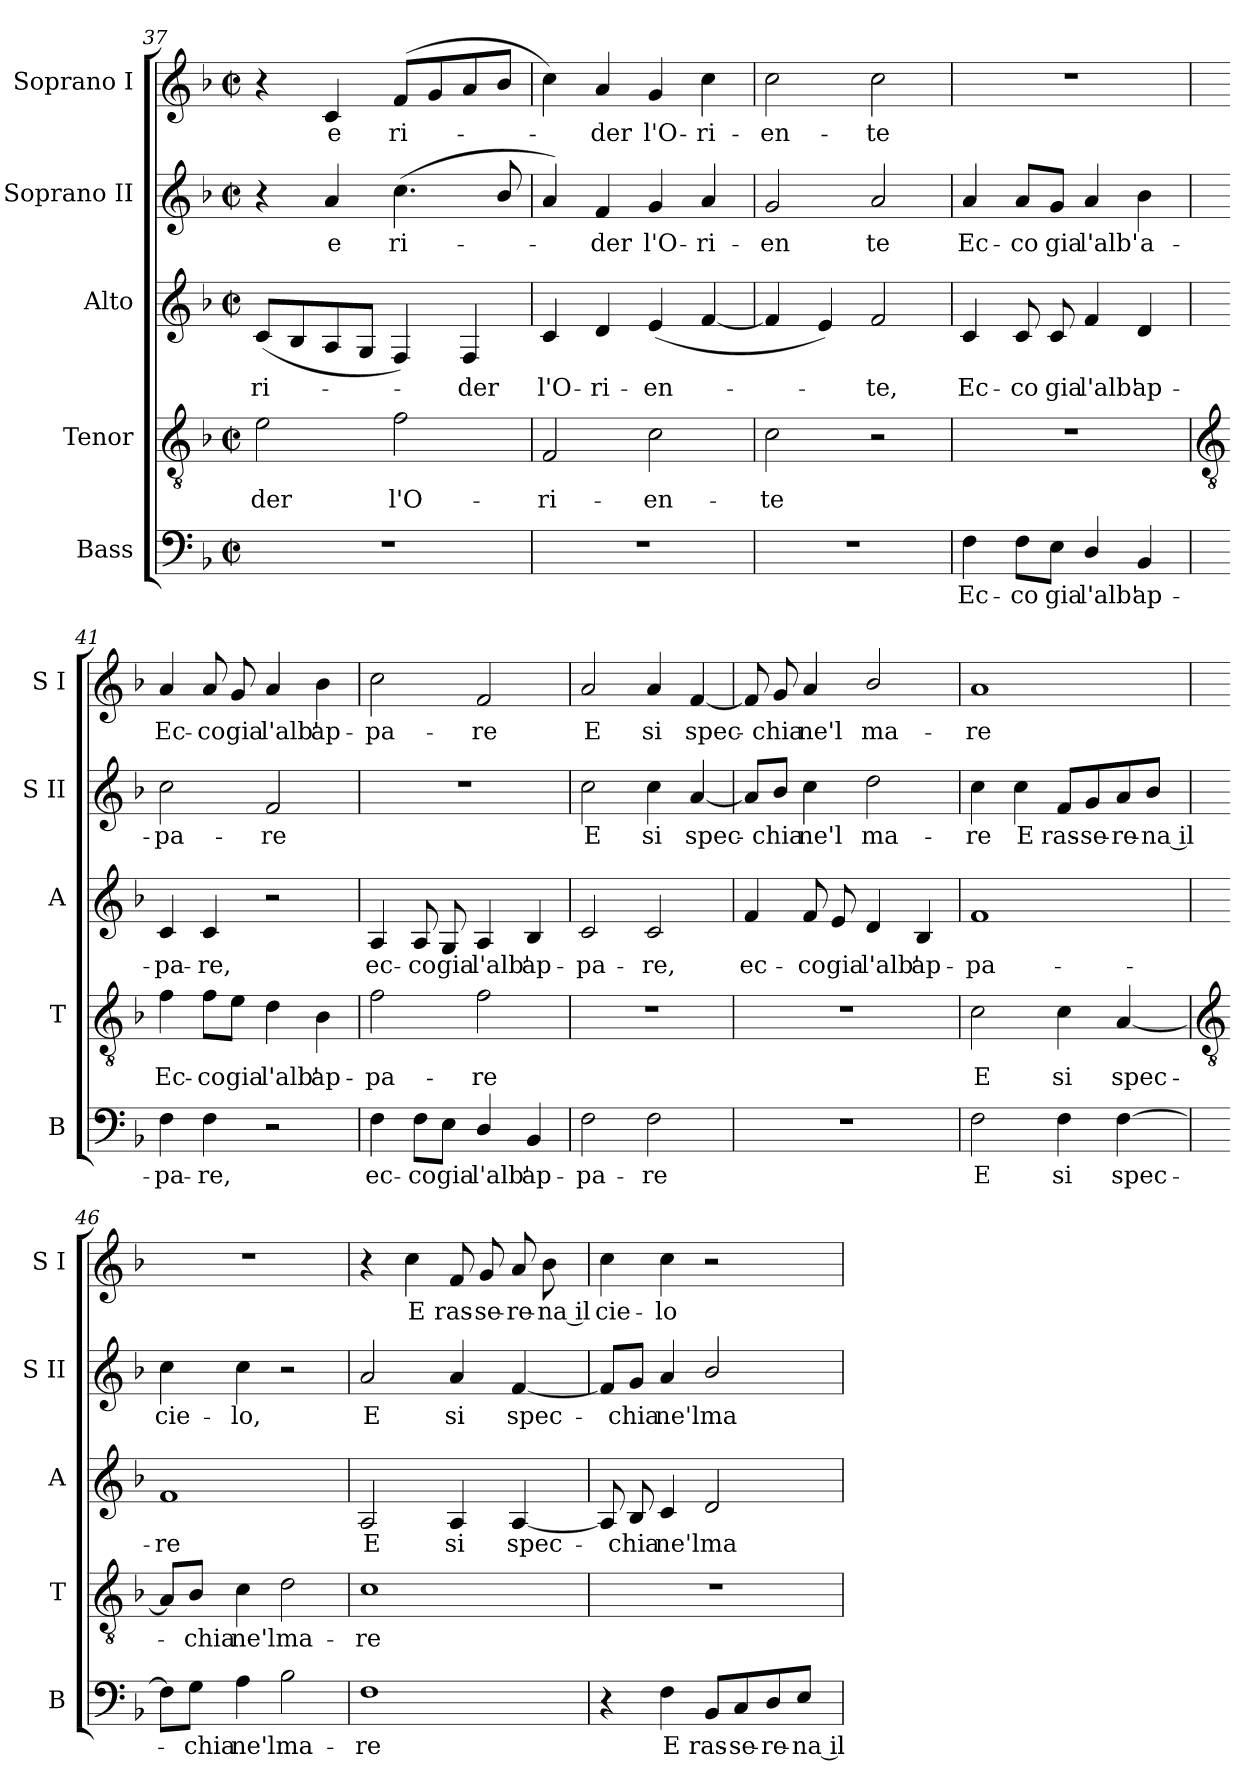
**kern	**text	**kern	**text	**kern	**text	**kern	**text	**kern	**text
*part5	*part5	*part4	*part4	*part3	*part3	*part2	*part2	*part1	*part1
*staff5	*staff5	*staff4	*staff4	*staff3	*staff3	*staff2	*staff2	*staff1	*staff1
*I"Bass	*	*I"Tenor	*	*I"Alto	*	*I"Soprano II	*	*I"Soprano I	*
*I'B	*	*I'T	*	*I'A	*	*I'S II	*	*I'S I	*
*clefF4	*	*clefGv2	*	*clefG2	*	*clefG2	*	*clefG2	*
*k[b-]	*	*k[b-]	*	*k[b-]	*	*k[b-]	*	*k[b-]	*
*F:	*	*F:	*	*F:	*	*F:	*	*F:	*
*M2/2	*	*M2/2	*	*M2/2	*	*M2/2	*	*M2/2	*
*met(c|)	*	*met(c|)	*	*met(c|)	*	*met(c|)	*	*met(c|)	*
=37	=37	=37	=37	=37	=37	=37	=37	=37	=37
!	!	!	!LO:LY:b	!	!LO:LY:b	!	!	!	!
1r	.	2e	-der	(<8cL	ri-	4r	.	4r	.
.	.	.	.	8B-	.	.	.	.	.
!	!	!	!	!	!	!	!LO:LY:b	!	!LO:LY:b
.	.	.	.	8A	.	4a	e	4c	e
.	.	.	.	8GJ	.	.	.	.	.
!	!	!	!LO:LY:b	!	!	!	!LO:LY:b	!	!LO:LY:b
.	.	2f	l'O-	4F)	.	(<4.cc	ri-	(<8fL	ri-
.	.	.	.	.	.	.	.	8g	.
!	!	!	!	!	!LO:LY:b	!	!	!	!
.	.	.	.	4F	der	.	.	8a	.
.	.	.	.	.	.	8b-/	.	8b-J	.
=38	=38	=38	=38	=38	=38	=38	=38	=38	=38
!	!	!	!LO:LY:b	!	!LO:LY:b	!	!	!	!
1r	.	2F	-ri-	4c	l'O-	4a)	.	4cc)	.
!	!	!	!	!	!LO:LY:b	!	!LO:LY:b	!	!LO:LY:b
.	.	.	.	4d	-ri-	4f	der	4a	der
!	!	!	!LO:LY:b	!	!LO:LY:b	!	!LO:LY:b	!	!LO:LY:b
.	.	2c	-en-	(<4e	-en-	4g	l'O-	4g	l'O-
!	!	!	!	!	!	!	!LO:LY:b	!	!LO:LY:b
.	.	.	.	[4f	.	4a	-ri-	4cc	-ri-
=39	=39	=39	=39	=39	=39	=39	=39	=39	=39
!	!	!	!LO:LY:b	!	!	!	!LO:LY:b	!	!LO:LY:b
1r	.	2c	-te	4f]	.	2g	-en	2cc	-en-
.	.	.	.	4e)	.	.	.	.	.
!	!	!	!	!	!LO:LY:b	!	!LO:LY:b	!	!LO:LY:b
.	.	2r	.	2f	te,	2a	te	2cc	-te
=40	=40	=40	=40	=40	=40	=40	=40	=40	=40
!	!LO:LY:b	!	!	!	!LO:LY:b	!	!LO:LY:b	!	!
4F	Ec-	1r	.	4c	Ec-	4a	Ec-	1r	.
!	!LO:LY:b	!	!	!	!LO:LY:b	!	!LO:LY:b	!	!
8F\L	-co	.	.	8c	-co	8a/L	-co	.	.
!	!LO:LY:b	!	!	!	!LO:LY:b	!	!LO:LY:b	!	!
8E\J	gia	.	.	8c	gia	8g/J	gia	.	.
!	!LO:LY:b	!	!	!	!LO:LY:b	!	!LO:LY:b	!	!
4D/	l'alb'	.	.	4f	l'alb'	4a	l'alb'	.	.
!	!LO:LY:b	!	!	!	!LO:LY:b	!	!LO:LY:b	!	!
4BB-	ap-	.	.	4d	ap-	4b-	a-	.	.
!!LO:LB:g=z
=41	=41	=41	=41	=41	=41	=41	=41	=41	=41
*	*	*clefGv2	*	*	*	*	*	*	*
!	!LO:LY:b	!	!LO:LY:b	!	!LO:LY:b	!	!LO:LY:b	!	!LO:LY:b
4F	-pa-	4f	Ec-	4c	-pa-	2cc	-pa-	4a	Ec-
!	!LO:LY:b	!	!LO:LY:b	!	!LO:LY:b	!	!	!	!LO:LY:b
4F	-re,	8f\L	-co	4c	-re,	.	.	8a	-co
!	!	!	!LO:LY:b	!	!	!	!	!	!LO:LY:b
.	.	8e\J	gia	.	.	.	.	8g	gia
!	!	!	!LO:LY:b	!	!	!	!LO:LY:b	!	!LO:LY:b
2r	.	4d	l'alb'	2r	.	2f	-re	4a	l'alb'
!	!	!	!LO:LY:b	!	!	!	!	!	!LO:LY:b
.	.	4B-	ap-	.	.	.	.	4b-	ap-
=42	=42	=42	=42	=42	=42	=42	=42	=42	=42
!	!LO:LY:b	!	!LO:LY:b	!	!LO:LY:b	!	!	!	!LO:LY:b
4F	ec-	2f	-pa-	4A	ec-	1r	.	2cc	-pa-
!	!LO:LY:b	!	!	!	!LO:LY:b	!	!	!	!
8F\L	-co	.	.	8A	-co	.	.	.	.
!	!LO:LY:b	!	!	!	!LO:LY:b	!	!	!	!
8E\J	gia	.	.	8G	gia	.	.	.	.
!	!LO:LY:b	!	!LO:LY:b	!	!LO:LY:b	!	!	!	!LO:LY:b
4D/	l'alb'	2f	-re	4A	l'alb'	.	.	2f	-re
!	!LO:LY:b	!	!	!	!LO:LY:b	!	!	!	!
4BB-	ap-	.	.	4B-	ap-	.	.	.	.
=43	=43	=43	=43	=43	=43	=43	=43	=43	=43
!	!LO:LY:b	!	!	!	!LO:LY:b	!	!LO:LY:b	!	!LO:LY:b
2F	-pa-	1r	.	2c	-pa-	2cc	E	2a	E
!	!LO:LY:b	!	!	!	!LO:LY:b	!	!LO:LY:b	!	!LO:LY:b
2F	-re	.	.	2c	-re,	4cc	si	4a	si
!	!	!	!	!	!	!	!LO:LY:b	!	!LO:LY:b
.	.	.	.	.	.	[4a	spec-	[4f	spec-
=44	=44	=44	=44	=44	=44	=44	=44	=44	=44
!	!	!	!	!	!LO:LY:b	!	!	!	!
1r	.	1r	.	4f	ec-	8a/L]	.	8f]	.
!	!	!	!	!	!	!	!LO:LY:b	!	!LO:LY:b
.	.	.	.	.	.	8b-/J	chia	8g	chia
!	!	!	!	!	!LO:LY:b	!	!LO:LY:b	!	!LO:LY:b
.	.	.	.	8f	-co	4cc	ne'l	4a	ne'l
!	!	!	!	!	!LO:LY:b	!	!	!	!
.	.	.	.	8e	gia	.	.	.	.
!	!	!	!	!	!LO:LY:b	!	!LO:LY:b	!	!LO:LY:b
.	.	.	.	4d	l'alb'	2dd	ma-	2b-/	ma-
!	!	!	!	!	!LO:LY:b	!	!	!	!
.	.	.	.	4B-	ap-	.	.	.	.
=45	=45	=45	=45	=45	=45	=45	=45	=45	=45
!	!LO:LY:b	!	!LO:LY:b	!	!LO:LY:b	!	!LO:LY:b	!	!LO:LY:b
2F	E	2c	E	1f	-pa-	4cc	-re	1a	-re
!	!	!	!	!	!	!	!LO:LY:b	!	!
.	.	.	.	.	.	4cc	E	.	.
!	!LO:LY:b	!	!LO:LY:b	!	!	!	!LO:LY:b	!	!
4F	si	4c	si	.	.	8f/L	ras-	.	.
!	!	!	!	!	!	!	!LO:LY:b	!	!
.	.	.	.	.	.	8g/	-se-	.	.
!	!LO:LY:b	!	!LO:LY:b	!	!	!	!LO:LY:b	!	!
[4F	spec-	[4A	spec-	.	.	8a/	-re-	.	.
!	!	!	!	!	!	!	!LO:LY:b	!	!
.	.	.	.	.	.	8b-/J	-na il	.	.
!!LO:LB:g=z
=46	=46	=46	=46	=46	=46	=46	=46	=46	=46
*	*	*clefGv2	*	*	*	*	*	*	*
!	!	!	!	!	!LO:LY:b	!	!LO:LY:b	!	!
8F\L]	.	8A/L]	.	1f	-re	4cc	cie-	1r	.
!	!LO:LY:b	!	!LO:LY:b	!	!	!	!	!	!
8G\J	chia	8B-/J	chia	.	.	.	.	.	.
!	!LO:LY:b	!	!LO:LY:b	!	!	!	!LO:LY:b	!	!
4A	ne'l	4c	ne'l	.	.	4cc	-lo,	.	.
!	!LO:LY:b	!	!LO:LY:b	!	!	!	!	!	!
2B-	ma-	2d	ma-	.	.	2r	.	.	.
=47	=47	=47	=47	=47	=47	=47	=47	=47	=47
!	!LO:LY:b	!	!LO:LY:b	!	!LO:LY:b	!	!LO:LY:b	!	!
1F	-re	1c	-re	2A	E	2a	E	4r	.
!	!	!	!	!	!	!	!	!	!LO:LY:b
.	.	.	.	.	.	.	.	4cc	E
!	!	!	!	!	!LO:LY:b	!	!LO:LY:b	!	!LO:LY:b
.	.	.	.	4A	si	4a	si	8f	ras-
!	!	!	!	!	!	!	!	!	!LO:LY:b
.	.	.	.	.	.	.	.	8g	-se-
!	!	!	!	!	!LO:LY:b	!	!LO:LY:b	!	!LO:LY:b
.	.	.	.	[4A	spec-	[4f	spec-	8a	-re-
!	!	!	!	!	!	!	!	!	!LO:LY:b
.	.	.	.	.	.	.	.	8b-	-na il
=48	=48	=48	=48	=48	=48	=48	=48	=48	=48
!	!	!	!	!	!	!	!	!	!LO:LY:b
4r	.	1r	.	8A]	.	8f/L]	.	4cc	cie-
!	!	!	!	!	!LO:LY:b	!	!LO:LY:b	!	!
.	.	.	.	8B-	chia	8g/J	chia	.	.
!	!LO:LY:b	!	!	!	!LO:LY:b	!	!LO:LY:b	!	!LO:LY:b
4F	E	.	.	4c	ne'l	4a	ne'l	4cc	-lo
!	!LO:LY:b	!	!	!	!LO:LY:b	!	!LO:LY:b	!	!
8BB-/L	ras-	.	.	2d	ma-	2b-/	ma-	2r	.
!	!LO:LY:b	!	!	!	!	!	!	!	!
8C/	-se-	.	.	.	.	.	.	.	.
!	!LO:LY:b	!	!	!	!	!	!	!	!
8D/	-re-	.	.	.	.	.	.	.	.
!	!LO:LY:b	!	!	!	!	!	!	!	!
8E/J	-na il	.	.	.	.	.	.	.	.
=	=	=	=	=	=	=	=	=	=
*-	*-	*-	*-	*-	*-	*-	*-	*-	*-
